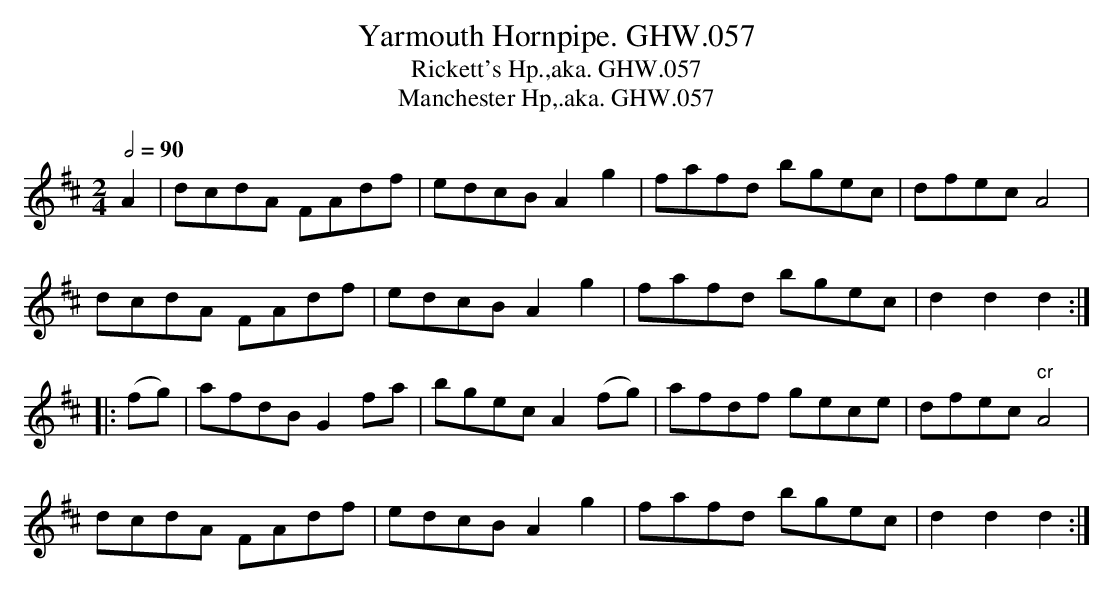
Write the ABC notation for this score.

X:1
T:Yarmouth Hornpipe. GHW.057
T:Rickett's Hp.,aka. GHW.057
T:Manchester Hp,.aka. GHW.057
M:2/4
L:1/8
Q:1/2=90
K:D
A2|dcdA FAdf|edcB A2 g2|fafd bgec|dfec A4|
dcdA FAdf|edcB A2 g2|fafd bgec|d2d2d2:|
|:(fg)|afdB G2 fa|bgec A2 (fg)|afdf gece|dfec "^cr"A4|
dcdA FAdf|edcB A2 g2|fafd bgec|d2d2d2:|
